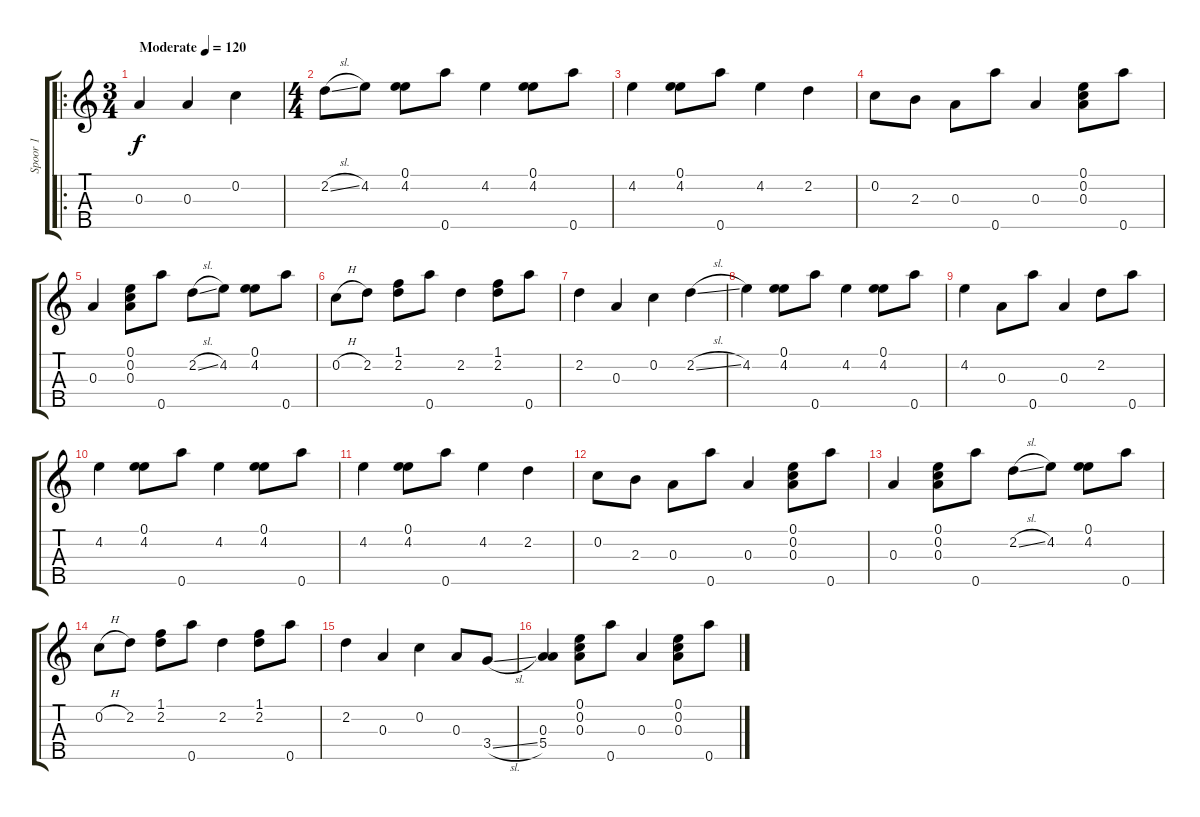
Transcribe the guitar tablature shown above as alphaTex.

\track ("Spoor 1" "Spoor 1") {instrument banjo}
\staff {score tabs}
\tuning (E4 C4 A3 E3 A4) {hide}
\displaytranspose 12
\ro
\ts (3 4)
\tempo (120 "Moderate")
\clef g2
\ks c
0.3.4{dy f instrument banjo} 0.3.4 0.2.4 |
\ts (4 4)
2.2{sl}.8 4.2.8 (0.1 4.2).8 0.5.8 4.2.4 (0.1 4.2).8 0.5.8 |
4.2.4 (0.1 4.2).8 0.5.8 4.2.4 2.2.4 |
0.2.8 2.3.8 0.3.8 0.5.8 0.3.4 (0.1 0.2 0.3).8 0.5.8 |
0.3.4 (0.1 0.2 0.3).8 0.5.8 2.2{sl}.8 4.2.8 (0.1 4.2).8 0.5.8 |
0.2{h}.8 2.2.8 (1.1 2.2).8 0.5.8 2.2.4 (1.1 2.2).8 0.5.8 |
2.2.4 0.3.4 0.2.4 2.2{sl}.4 |
4.2.4 (0.1 4.2).8 0.5.8 4.2.4 (0.1 4.2).8 0.5.8 |
4.2.4 0.3.8 0.5.8 0.3.4 2.2.8 0.5.8 |
4.2.4 (0.1 4.2).8 0.5.8 4.2.4 (0.1 4.2).8 0.5.8 |
4.2.4 (0.1 4.2).8 0.5.8 4.2.4 2.2.4 |
0.2.8 2.3.8 0.3.8 0.5.8 0.3.4 (0.1 0.2 0.3).8 0.5.8 |
0.3.4 (0.1 0.2 0.3).8 0.5.8 2.2{sl}.8 4.2.8 (0.1 4.2).8 0.5.8 |
0.2{h}.8 2.2.8 (1.1 2.2).8 0.5.8 2.2.4 (1.1 2.2).8 0.5.8 |
2.2.4 0.3.4 0.2.4 0.3.8 3.4{sl}.8 |
(0.3 5.4).4 (0.1 0.2 0.3).8 0.5.8 0.3.4 (0.1 0.2 0.3).8 0.5.8
